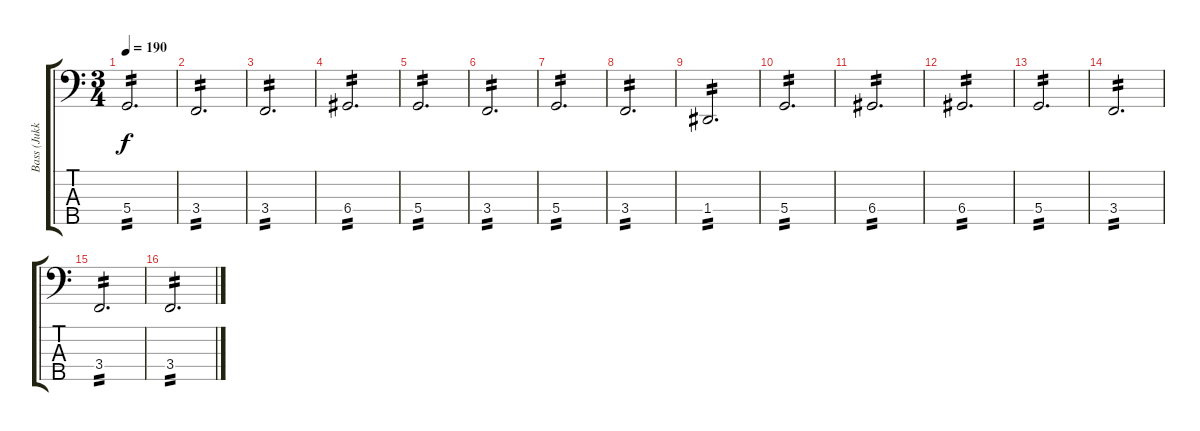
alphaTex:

\track ("Bass (Jukka)" "Bass (Jukk") {instrument electricbassfinger}
\staff {score tabs}
\tuning (F2 C2 G1 D1 C1) {hide}
\ts (3 4)
\tempo 190
\clef f4
\ks c
5.4.2{d tp 2 dy f} |
3.4.2{d tp 2} |
3.4.2{d tp 2} |
6.4.2{d tp 2} |
5.4.2{d tp 2} |
3.4.2{d tp 2} |
5.4.2{d tp 2} |
3.4.2{d tp 2} |
1.4.2{d tp 2} |
5.4.2{d tp 2} |
6.4.2{d tp 2} |
6.4.2{d tp 2} |
5.4.2{d tp 2} |
3.4.2{d tp 2} |
3.4.2{d tp 2} |
3.4.2{d tp 2}
